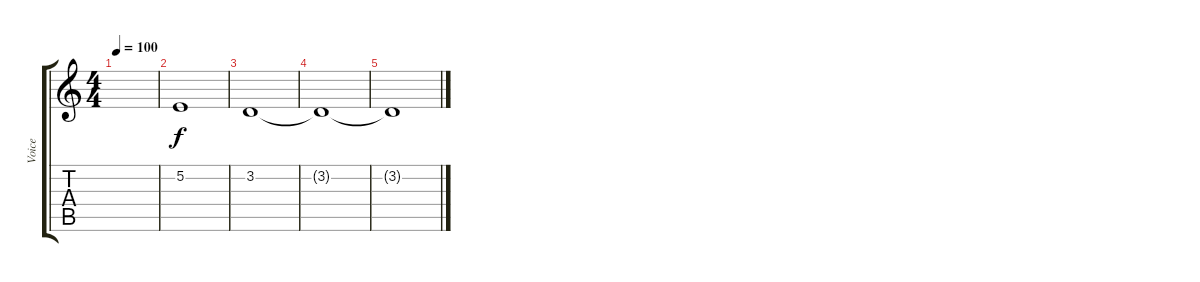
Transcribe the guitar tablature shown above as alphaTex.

\track ("Voice" "Voice") {instrument frenchhorn}
\staff {score tabs}
\tuning (E4 B3 G3 D3 A2 E2) {hide}
\ts (4 4)
\tempo 100
\clef g2
\ks c
|
5.2.1 |
3.2.1{volume 0} |
3.2{t}.1 |
3.2{t}.1
